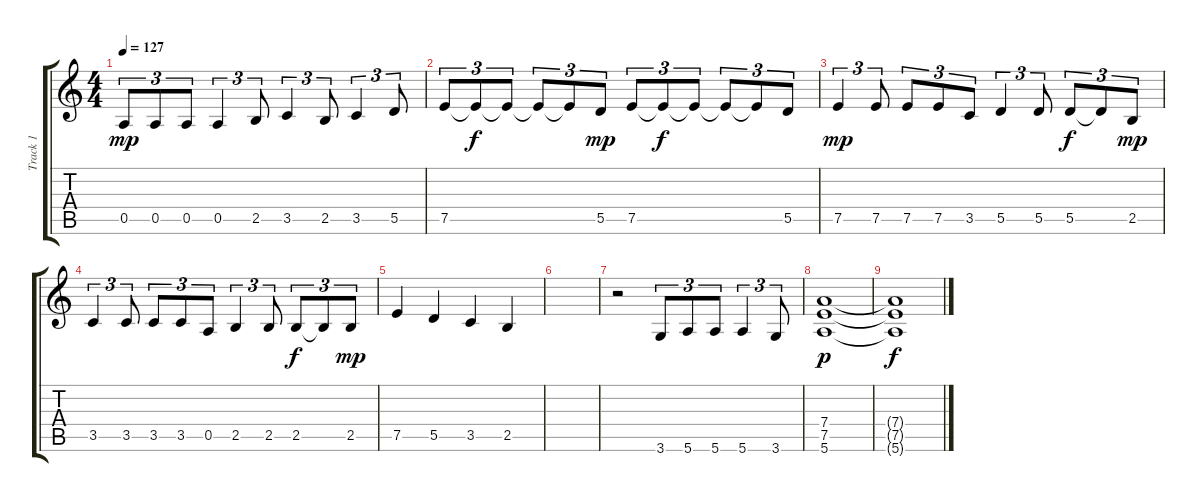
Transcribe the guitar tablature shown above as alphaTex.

\track ("Track 1" "Track 1") {instrument distortionguitar}
\staff {score tabs}
\tuning (E4 B3 G3 D3 A2 E2) {hide}
\ts (4 4)
\tempo 127
\clef g2
\ks c
0.5.8{tu (3 2) dy mp} 0.5.8{tu (3 2)} 0.5.8{tu (3 2)} 0.5.4{tu (3 2)} 2.5.8{tu (3 2)} 3.5.4{tu (3 2)} 2.5.8{tu (3 2)} 3.5.4{tu (3 2)} 5.5.8{tu (3 2)} |
7.5.8{tu (3 2)} 7.5{t}.8{tu (3 2) dy f} 7.5{t}.8{tu (3 2)} 7.5{t}.8{tu (3 2)} 7.5{t}.8{tu (3 2)} 5.5.8{tu (3 2) dy mp} 7.5.8{tu (3 2)} 7.5{t}.8{tu (3 2) dy f} 7.5{t}.8{tu (3 2)} 7.5{t}.8{tu (3 2)} 7.5{t}.8{tu (3 2)} 5.5.8{tu (3 2)} |
7.5.4{tu (3 2) dy mp} 7.5.8{tu (3 2)} 7.5.8{tu (3 2)} 7.5.8{tu (3 2)} 3.5.8{tu (3 2)} 5.5.4{tu (3 2)} 5.5.8{tu (3 2)} 5.5.8{tu (3 2) dy f} 5.5{t}.8{tu (3 2)} 2.5.8{tu (3 2) dy mp} |
3.5.4{tu (3 2)} 3.5.8{tu (3 2)} 3.5.8{tu (3 2)} 3.5.8{tu (3 2)} 0.5.8{tu (3 2)} 2.5.4{tu (3 2)} 2.5.8{tu (3 2)} 2.5.8{tu (3 2) dy f} 2.5{t}.8{tu (3 2)} 2.5.8{tu (3 2) dy mp} |
7.5.4 5.5.4 3.5.4 2.5.4 |
|
r.2 3.6.8{tu (3 2)} 5.6.8{tu (3 2)} 5.6.8{tu (3 2)} 5.6.4{tu (3 2)} 3.6.8{tu (3 2)} |
(7.4 7.5 5.6).1{dy p volume 0} |
(7.4{t} 7.5{t} 5.6{t}).1{dy f}
